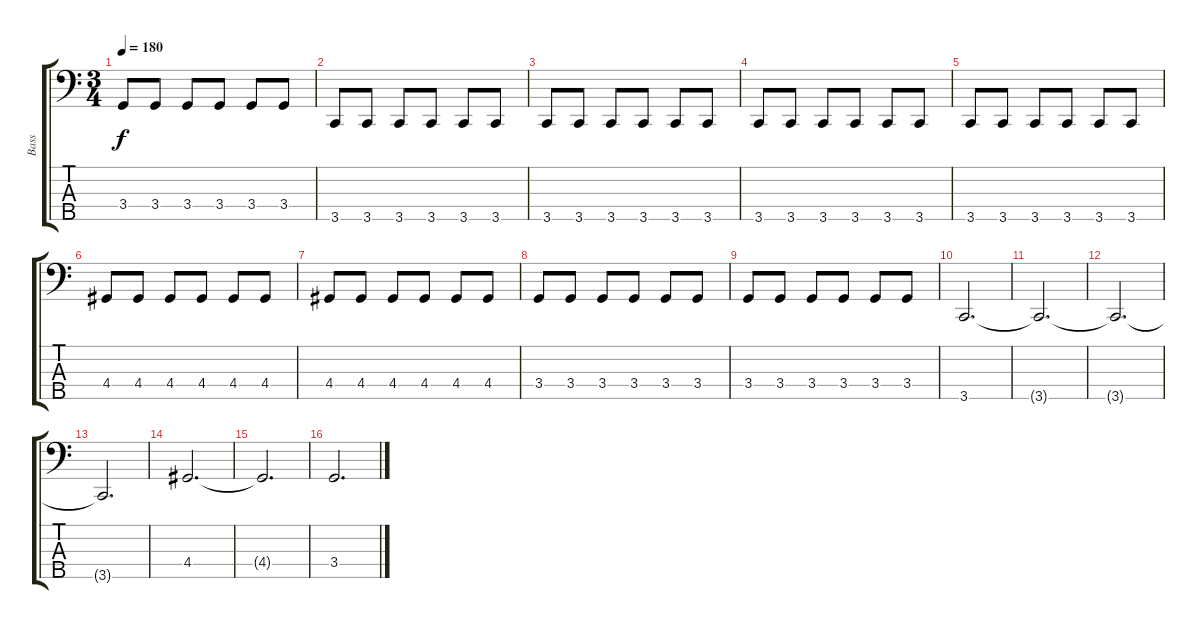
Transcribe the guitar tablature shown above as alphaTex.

\track ("Bass" "Bass") {instrument electricbasspick}
\staff {score tabs}
\tuning (G2 D2 A1 E1 A0) {hide}
\ts (3 4)
\tempo 180
\clef f4
\ks c
3.4.8{dy f} 3.4.8 3.4.8 3.4.8 3.4.8 3.4.8 |
3.5.8 3.5.8 3.5.8 3.5.8 3.5.8 3.5.8 |
3.5.8 3.5.8 3.5.8 3.5.8 3.5.8 3.5.8 |
3.5.8 3.5.8 3.5.8 3.5.8 3.5.8 3.5.8 |
3.5.8 3.5.8 3.5.8 3.5.8 3.5.8 3.5.8 |
4.4.8 4.4.8 4.4.8 4.4.8 4.4.8 4.4.8 |
4.4.8 4.4.8 4.4.8 4.4.8 4.4.8 4.4.8 |
3.4.8 3.4.8 3.4.8 3.4.8 3.4.8 3.4.8 |
3.4.8 3.4.8 3.4.8 3.4.8 3.4.8 3.4.8 |
3.5.2{d} |
3.5{t}.2{d} |
3.5{t}.2{d} |
3.5{t}.2{d} |
4.4.2{d} |
4.4{t}.2{d} |
3.4.2{d}
